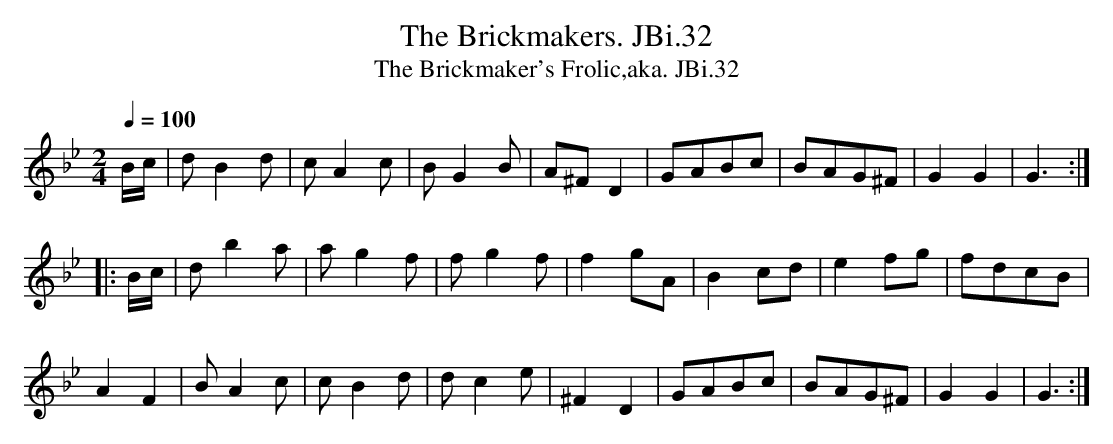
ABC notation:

X:1
T:Brickmakers. JBi.32, The
T:Brickmaker's Frolic,aka. JBi.32, The
M:2/4
L:1/8
Q:1/4=100
K:Gm
B/c/|dB2d|cA2c|BG2B|A^FD2|GABc|BAG^F|G2G2|G3:|
|:B/c/|db2a|ag2f|fg2f|f2gA|B2cd|e2fg|fdcB|
A2F2|BA2c|cB2d|dc2e|^F2D2|GABc|BAG^F|G2G2|G3:|
